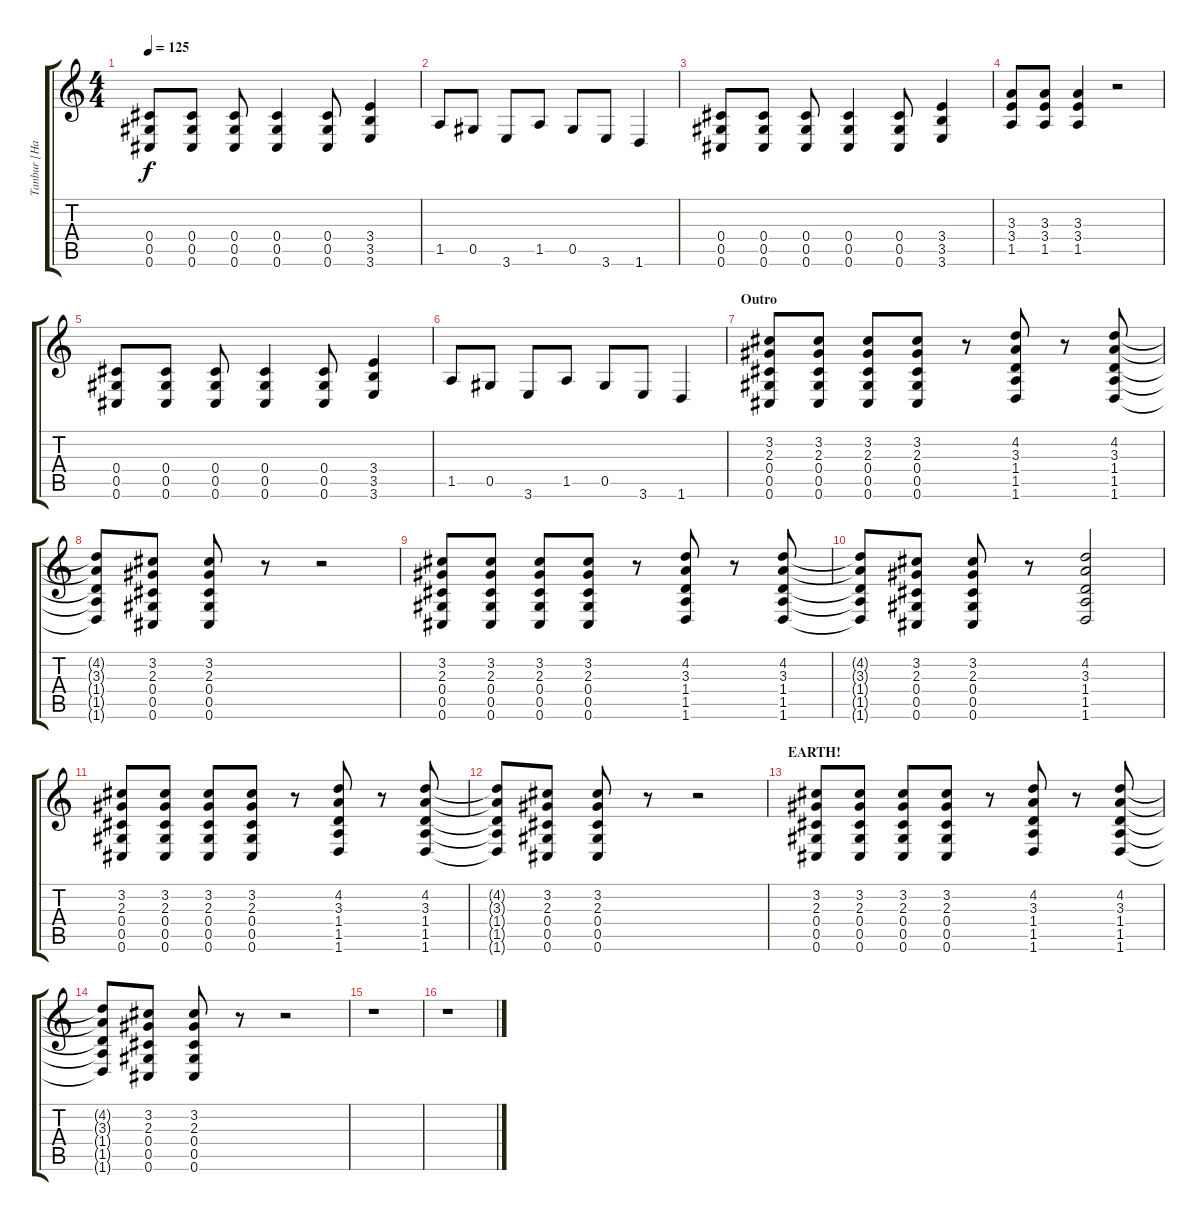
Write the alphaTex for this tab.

\track ("Tanbur [Harmony 1]" "Tanbur [Ha") {instrument acousticguitarnylon}
\staff {score tabs}
\tuning (Eb4 Bb3 Gb3 Db3 Ab2 Db2) {hide}
\ts (4 4)
\tempo 125
\clef g2
\ks c
(0.4 0.5 0.6).8{dy f} (0.4 0.5 0.6).8 (0.4 0.5 0.6).8 (0.4 0.5 0.6).4 (0.4 0.5 0.6).8 (3.4 3.5 3.6).4 |
1.5.8 0.5.8 3.6.8 1.5.8 0.5.8 3.6.8 1.6.4 |
(0.4 0.5 0.6).8 (0.4 0.5 0.6).8 (0.4 0.5 0.6).8 (0.4 0.5 0.6).4 (0.4 0.5 0.6).8 (3.4 3.5 3.6).4 |
(3.3 3.4 1.5).8 (3.3 3.4 1.5).8 (3.3 3.4 1.5).4 r.2 |
(0.4 0.5 0.6).8 (0.4 0.5 0.6).8 (0.4 0.5 0.6).8 (0.4 0.5 0.6).4 (0.4 0.5 0.6).8 (3.4 3.5 3.6).4 |
1.5.8 0.5.8 3.6.8 1.5.8 0.5.8 3.6.8 1.6.4 |
\section ("" "Outro")
(3.2 2.3 0.4 0.5 0.6).8 (3.2 2.3 0.4 0.5 0.6).8 (3.2 2.3 0.4 0.5 0.6).8 (3.2 2.3 0.4 0.5 0.6).8 r.8 (4.2 3.3 1.4 1.5 1.6).8 r.8 (4.2 3.3 1.4 1.5 1.6).8 |
(4.2{t} 3.3{t} 1.4{t} 1.5{t} 1.6{t}).8 (3.2 2.3 0.4 0.5 0.6).8 (3.2 2.3 0.4 0.5 0.6).8 r.8 r.2 |
(3.2 2.3 0.4 0.5 0.6).8 (3.2 2.3 0.4 0.5 0.6).8 (3.2 2.3 0.4 0.5 0.6).8 (3.2 2.3 0.4 0.5 0.6).8 r.8 (4.2 3.3 1.4 1.5 1.6).8 r.8 (4.2 3.3 1.4 1.5 1.6).8 |
(4.2{t} 3.3{t} 1.4{t} 1.5{t} 1.6{t}).8 (3.2 2.3 0.4 0.5 0.6).8 (3.2 2.3 0.4 0.5 0.6).8 r.8 (4.2 3.3 1.4 1.5 1.6).2 |
(3.2 2.3 0.4 0.5 0.6).8 (3.2 2.3 0.4 0.5 0.6).8 (3.2 2.3 0.4 0.5 0.6).8 (3.2 2.3 0.4 0.5 0.6).8 r.8 (4.2 3.3 1.4 1.5 1.6).8 r.8 (4.2 3.3 1.4 1.5 1.6).8 |
(4.2{t} 3.3{t} 1.4{t} 1.5{t} 1.6{t}).8 (3.2 2.3 0.4 0.5 0.6).8 (3.2 2.3 0.4 0.5 0.6).8 r.8 r.2 |
\section ("" "EARTH!")
(3.2 2.3 0.4 0.5 0.6).8 (3.2 2.3 0.4 0.5 0.6).8 (3.2 2.3 0.4 0.5 0.6).8 (3.2 2.3 0.4 0.5 0.6).8 r.8 (4.2 3.3 1.4 1.5 1.6).8 r.8 (4.2 3.3 1.4 1.5 1.6).8 |
(4.2{t} 3.3{t} 1.4{t} 1.5{t} 1.6{t}).8 (3.2 2.3 0.4 0.5 0.6).8 (3.2 2.3 0.4 0.5 0.6).8 r.8 r.2 |
r.1 |
r.1
